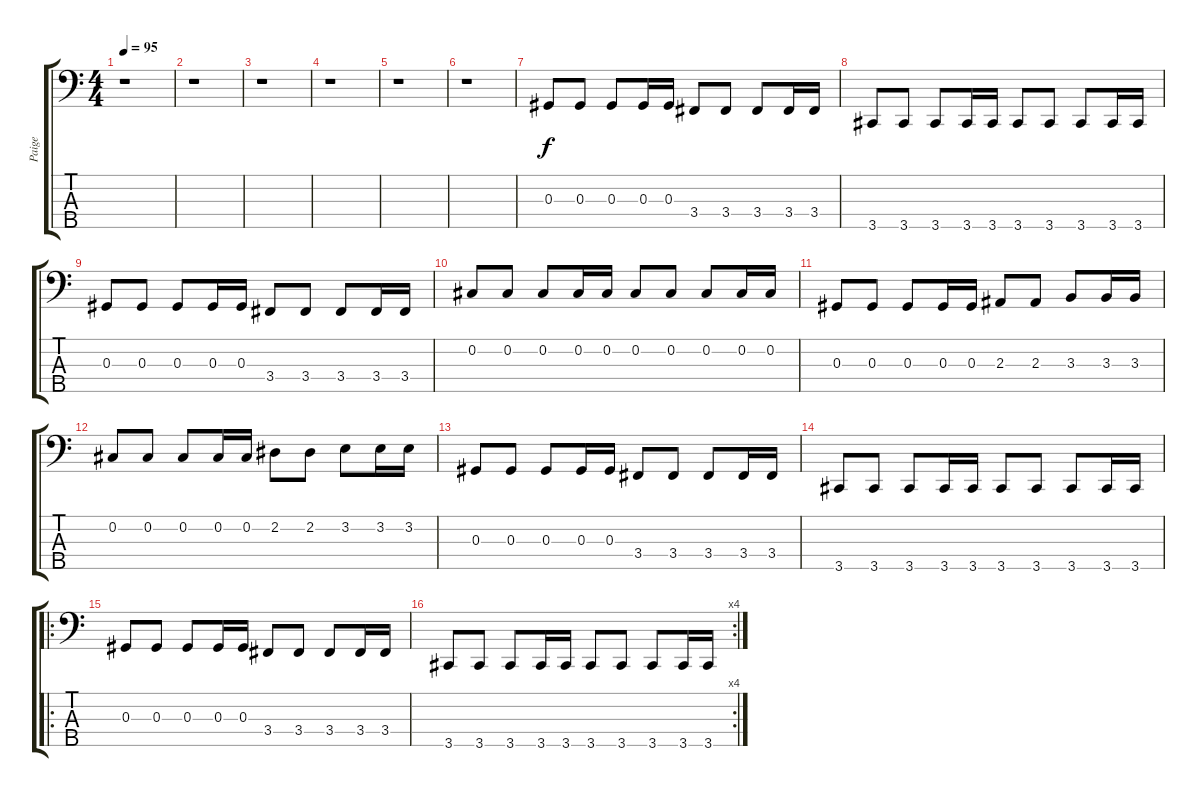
\track ("Paige" "Paige") {instrument synthbass1}
\staff {score tabs}
\tuning (Gb2 Db2 Ab1 Eb1 Bb0) {hide}
\ts (4 4)
\tempo 95
\clef f4
\ks c
r.1{dy f instrument synthbass1} |
r.1 |
r.1 |
r.1 |
r.1 |
r.1 |
0.3.8 0.3.8 0.3.8 0.3.16 0.3.16 3.4.8 3.4.8 3.4.8 3.4.16 3.4.16 |
3.5.8 3.5.8 3.5.8 3.5.16 3.5.16 3.5.8 3.5.8 3.5.8 3.5.16 3.5.16 |
0.3.8 0.3.8 0.3.8 0.3.16 0.3.16 3.4.8 3.4.8 3.4.8 3.4.16 3.4.16 |
0.2.8 0.2.8 0.2.8 0.2.16 0.2.16 0.2.8 0.2.8 0.2.8 0.2.16 0.2.16 |
0.3.8 0.3.8 0.3.8 0.3.16 0.3.16 2.3.8 2.3.8 3.3.8 3.3.16 3.3.16 |
0.2.8 0.2.8 0.2.8 0.2.16 0.2.16 2.2.8 2.2.8 3.2.8 3.2.16 3.2.16 |
0.3.8 0.3.8 0.3.8 0.3.16 0.3.16 3.4.8 3.4.8 3.4.8 3.4.16 3.4.16 |
3.5.8 3.5.8 3.5.8 3.5.16 3.5.16 3.5.8 3.5.8 3.5.8 3.5.16 3.5.16 |
\ro
0.3.8 0.3.8 0.3.8 0.3.16 0.3.16 3.4.8 3.4.8 3.4.8 3.4.16 3.4.16 |
\rc 4
3.5.8 3.5.8 3.5.8 3.5.16 3.5.16 3.5.8 3.5.8 3.5.8 3.5.16 3.5.16
